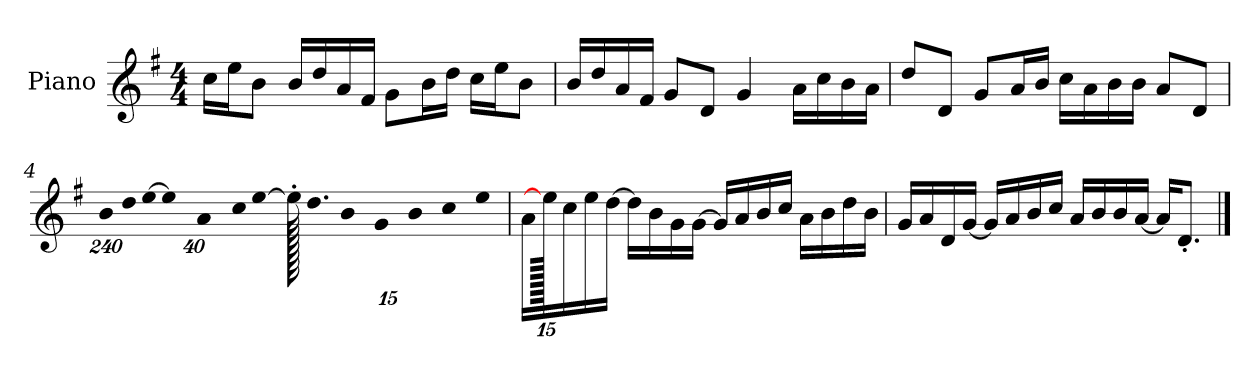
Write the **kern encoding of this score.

**kern
*part1
*staff1
*I"Piano
*I'P-no
*clefG2
*k[f#]
*M4/4
*MM90
=1
16cc\LL
16ee\J
8b\J
16b/LL
16dd/
16a/
16f#/JJ
8g\L
16b\L
16dd\JJ
16cc\LL
16ee\J
8b\J
=2
16b/LL
16dd/
16a/
16f#/JJ
8g/L
8d/J
4g/
16a\LL
16cc\
16b\
16a\JJ
=3
8dd/L
8d/J
8g/L
16a/L
16b/JJ
16cc\LL
16a\
16b\
16b\JJ
8a/L
8d/J
!!LO:LB:g=z
=4
*Xbrackettup
!LO:N:vis=16
1920%137b\LL
!LO:N:vis=32
640%23dd\L
!LO:N:vis=32
[640%23ee\JJ
!LO:N:vis=8
960%137ee\]
!LO:N:vis=16
1920%137a\L
!LO:N:vis=32
640%23cc\K
[384%41ee\J
1920ee'\]
!LO:N:vis=16.
960%103dd\LL
!LO:N:vis=32
640%23b\K
!LO:N:vis=16
1920%137g\
!LO:N:vis=16
1920%137b\
!LO:N:vis=16
1920%137cc\J
[640%91ee\
=5
16a\LL
1920ee\]
16cc\
16ee\
[16dd\JJ
16dd\LL]
16b\
16g\
[16g\JJ
16g/LL]
16a/
16b/
16cc/JJ
16a\LL
16b\
16dd\
16b\JJ
=6
16g/LL
16a/
16d/
[16g/JJ
16g/LL]
16a/
16b/
16cc/JJ
16a/LL
16b/
16b/
[16a/JJ
16a/KL]
8.d'/J
==
*-
